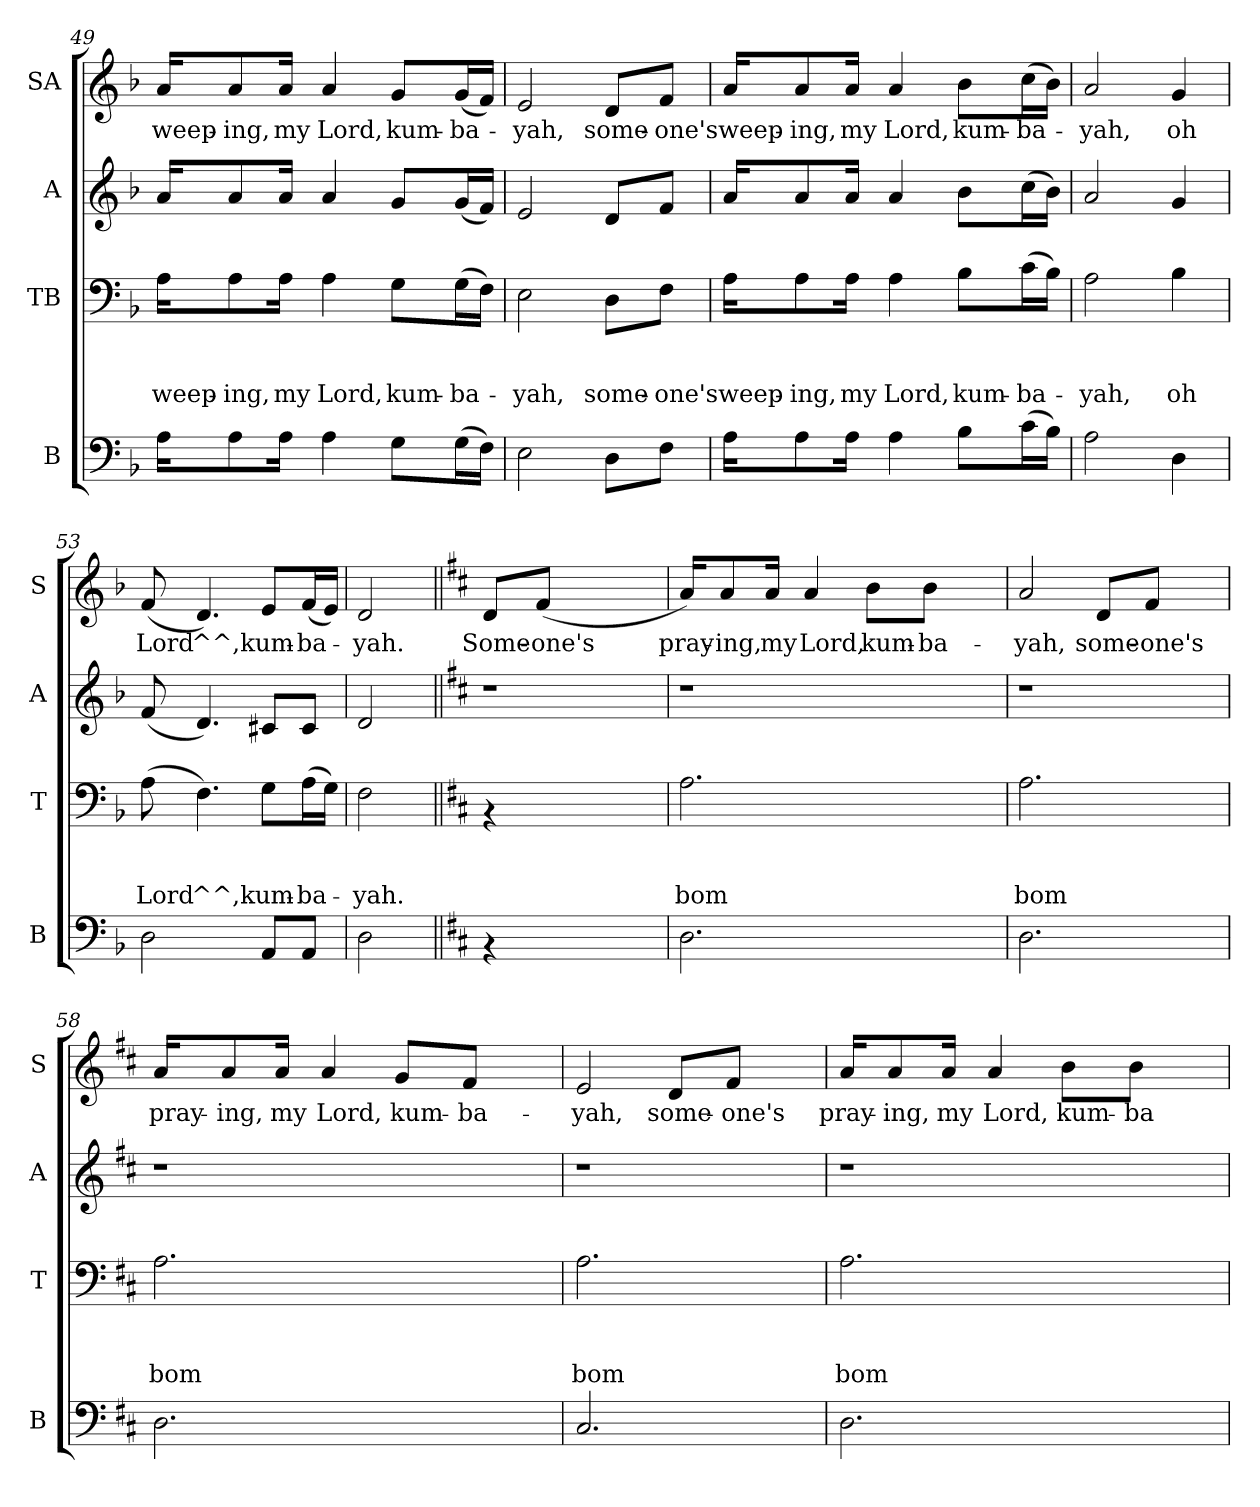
**kern	**text	**kern	**text	**text	**text	**kern	**text	**kern	**text
*part4	*part4	*part3	*part3	*part3	*part3	*part2	*part2	*part1	*part1
*staff4	*staff4	*staff3	*staff3	*staff3	*staff3	*staff2	*staff2	*staff1	*staff1
*I"B	*	*I"TB	*	*	*	*I"A	*	*I"SA	*
*I'B	*	*I'T	*	*	*	*I'A	*	*I'S	*
*clefF4	*	*clefF4	*	*	*	*clefG2	*	*clefG2	*
*k[b-]	*	*k[b-]	*	*	*	*k[b-]	*	*k[b-]	*
*F:	*	*F:	*	*	*	*F:	*	*F:	*
=49	=49	=49	=49	=49	=49	=49	=49	=49	=49
!	!	!	!	!	!LO:LY:b	!	!	!	!LO:LY:b
16A\KL	.	16A\KL	.	.	weep-	16a/KL	.	16a/KL	weep-
!	!	!	!	!	!LO:LY:b	!	!	!	!LO:LY:b
8A\	.	8A\	.	.	-ing,	8a/	.	8a/	-ing,
!	!	!	!	!	!LO:LY:b	!	!	!	!LO:LY:b
16A\Jk	.	16A\Jk	.	.	my	16a/Jk	.	16a/Jk	my
!	!	!	!	!	!LO:LY:b	!	!	!	!LO:LY:b
4A\	.	4A\	.	.	Lord,	4a/	.	4a/	Lord,
!	!	!	!	!	!LO:LY:b	!	!	!	!LO:LY:b
8G\L	.	8G\L	.	.	kum-	8g/L	.	8g/L	kum-
!	!	!	!	!	!LO:LY:b	!	!	!	!LO:LY:b
(>16G\L	.	(>16G\L	.	.	-ba-	(<16g/L	.	(<16g/L	-ba-
16F\JJ)	.	16F\JJ)	.	.	.	16f/JJ)	.	16f/JJ)	.
!!LO:PB:g=z
=50	=50	=50	=50	=50	=50	=50	=50	=50	=50
!	!	!	!	!	!LO:LY:b	!	!	!	!LO:LY:b
2E\	.	2E\	.	.	-yah,	2e/	.	2e/	-yah,
!	!	!	!	!	!LO:LY:b	!	!	!	!LO:LY:b
8D\L	.	8D\L	.	.	some-	8d/L	.	8d/L	some-
!	!	!	!	!	!LO:LY:b	!	!	!	!LO:LY:b
8F\J	.	8F\J	.	.	-one's	8f/J	.	8f/J	-one's
=51	=51	=51	=51	=51	=51	=51	=51	=51	=51
!	!	!	!	!	!LO:LY:b	!	!	!	!LO:LY:b
16A\KL	.	16A\KL	.	.	weep-	16a/KL	.	16a/KL	weep-
!	!	!	!	!	!LO:LY:b	!	!	!	!LO:LY:b
8A\	.	8A\	.	.	-ing,	8a/	.	8a/	-ing,
!	!	!	!	!	!LO:LY:b	!	!	!	!LO:LY:b
16A\Jk	.	16A\Jk	.	.	my	16a/Jk	.	16a/Jk	my
!	!	!	!	!	!LO:LY:b	!	!	!	!LO:LY:b
4A\	.	4A\	.	.	Lord,	4a/	.	4a/	Lord,
!	!	!	!	!	!LO:LY:b	!	!	!	!LO:LY:b
8B-\L	.	8B-\L	.	.	kum-	8b-\L	.	8b-\L	kum-
!	!	!	!	!	!LO:LY:b	!	!	!	!LO:LY:b
(>16c\L	.	(>16c\L	.	.	-ba-	(>16cc\L	.	(>16cc\L	-ba-
16B-\JJ)	.	16B-\JJ)	.	.	.	16b-\JJ)	.	16b-\JJ)	.
=52	=52	=52	=52	=52	=52	=52	=52	=52	=52
!	!	!	!	!	!LO:LY:b	!	!	!	!LO:LY:b
2A\	.	2A\	.	.	-yah,	2a/	.	2a/	-yah,
!	!	!	!	!	!LO:LY:b	!	!	!	!LO:LY:b
4D\	.	4B-\	.	.	oh	4g/	.	4g/	oh
=53	=53	=53	=53	=53	=53	=53	=53	=53	=53
!	!	!	!	!	!LO:LY:b	!	!	!	!LO:LY:b
2D\	.	(>8A\	.	.	Lord	(<8f/	.	(<8f/	Lord
!	!	!	!	!	!LO:LY:b	!	!	!	!LO:LY:b
.	.	4.F\)	.	.	^^,	4.d/)	.	4.d/)	^^,
!	!	!	!	!	!LO:LY:b	!	!	!	!LO:LY:b
8AA/L	.	8G\L	.	.	kum-	8c#X/L	.	8e/L	kum-
!	!	!	!	!	!LO:LY:b	!	!	!	!LO:LY:b
8AA/J	.	(>16A\L	.	.	-ba-	8c#/J	.	(<16f/L	-ba-
.	.	16G\JJ)	.	.	.	.	.	16e/JJ)	.
=54	=54	=54	=54	=54	=54	=54	=54	=54	=54
!	!	!	!	!	!LO:LY:b	!	!	!	!LO:LY:b
2D\	.	2F\	.	.	-yah.	2d/	.	2d/	-yah.
!!LO:PB:g=z
=55||	=55||	=55||	=55||	=55||	=55||	=55||	=55||	=55||	=55||
*k[f#c#]	*	*k[f#c#]	*	*	*	*k[f#c#]	*	*k[f#c#]	*
*D:	*	*D:	*	*	*	*D:	*	*D:	*
!	!	!	!	!	!	!	!	!	!LO:LY:b
4rAA	.	4rAA	.	.	.	1r	.	8d/L	Some-
!	!	!	!	!	!	!	!	!	!LO:LY:b
.	.	.	.	.	.	.	.	(8f#/J	-one's
2.ryy	.	2.ryy	.	.	.	.	.	2.ryy	.
=56	=56	=56	=56	=56	=56	=56	=56	=56	=56
!	!	!	!	!	!LO:LY:b	!	!	!	!LO:LY:b
2.D\	.	2.A\	.	.	bom	1r	.	16a/KL)	pray-
!	!	!	!	!	!	!	!	!	!LO:LY:b
.	.	.	.	.	.	.	.	8a/	-ing,
!	!	!	!	!	!	!	!	!	!LO:LY:b
.	.	.	.	.	.	.	.	16a/Jk	my
!	!	!	!	!	!	!	!	!	!LO:LY:b
.	.	.	.	.	.	.	.	4a/	Lord,
!	!	!	!	!	!	!	!	!	!LO:LY:b
.	.	.	.	.	.	.	.	8b\L	kum-
!	!	!	!	!	!	!	!	!	!LO:LY:b
.	.	.	.	.	.	.	.	8b\J	-ba-
4ryy	.	4ryy	.	.	.	.	.	4ryy	.
=57	=57	=57	=57	=57	=57	=57	=57	=57	=57
!	!	!	!	!	!LO:LY:b	!	!	!	!LO:LY:b
2.D\	.	2.A\	.	.	bom	1r	.	2a/	-yah,
!	!	!	!	!	!	!	!	!	!LO:LY:b
.	.	.	.	.	.	.	.	8d/L	some-
!	!	!	!	!	!	!	!	!	!LO:LY:b
.	.	.	.	.	.	.	.	8f#/J	-one's
4ryy	.	4ryy	.	.	.	.	.	4ryy	.
=58	=58	=58	=58	=58	=58	=58	=58	=58	=58
!	!	!	!	!	!LO:LY:b	!	!	!	!LO:LY:b
2.D\	.	2.A\	.	.	bom	1r	.	16a/KL	pray-
!	!	!	!	!	!	!	!	!	!LO:LY:b
.	.	.	.	.	.	.	.	8a/	-ing,
!	!	!	!	!	!	!	!	!	!LO:LY:b
.	.	.	.	.	.	.	.	16a/Jk	my
!	!	!	!	!	!	!	!	!	!LO:LY:b
.	.	.	.	.	.	.	.	4a/	Lord,
!	!	!	!	!	!	!	!	!	!LO:LY:b
.	.	.	.	.	.	.	.	8g/L	kum-
!	!	!	!	!	!	!	!	!	!LO:LY:b
.	.	.	.	.	.	.	.	8f#/J	-ba-
4ryy	.	4ryy	.	.	.	.	.	4ryy	.
=59	=59	=59	=59	=59	=59	=59	=59	=59	=59
!	!	!	!	!	!LO:LY:b	!	!	!	!LO:LY:b
2.C#/	.	2.A\	.	.	bom	1r	.	2e/	-yah,
!	!	!	!	!	!	!	!	!	!LO:LY:b
.	.	.	.	.	.	.	.	8d/L	some-
!	!	!	!	!	!	!	!	!	!LO:LY:b
.	.	.	.	.	.	.	.	8f#/J	-one's
4ryy	.	4ryy	.	.	.	.	.	4ryy	.
!!LO:LB:g=z
=60	=60	=60	=60	=60	=60	=60	=60	=60	=60
!	!	!	!	!	!LO:LY:b	!	!	!	!LO:LY:b
2.D\	.	2.A\	.	.	bom	1r	.	16a/KL	pray-
!	!	!	!	!	!	!	!	!	!LO:LY:b
.	.	.	.	.	.	.	.	8a/	-ing,
!	!	!	!	!	!	!	!	!	!LO:LY:b
.	.	.	.	.	.	.	.	16a/Jk	my
!	!	!	!	!	!	!	!	!	!LO:LY:b
.	.	.	.	.	.	.	.	4a/	Lord,
!	!	!	!	!	!	!	!	!	!LO:LY:b
.	.	.	.	.	.	.	.	8b\L	kum-
!	!	!	!	!	!	!	!	!	!LO:LY:b
.	.	.	.	.	.	.	.	8b\J	-ba-
4ryy	.	4ryy	.	.	.	.	.	4ryy	.
=	=	=	=	=	=	=	=	=	=
*-	*-	*-	*-	*-	*-	*-	*-	*-	*-
